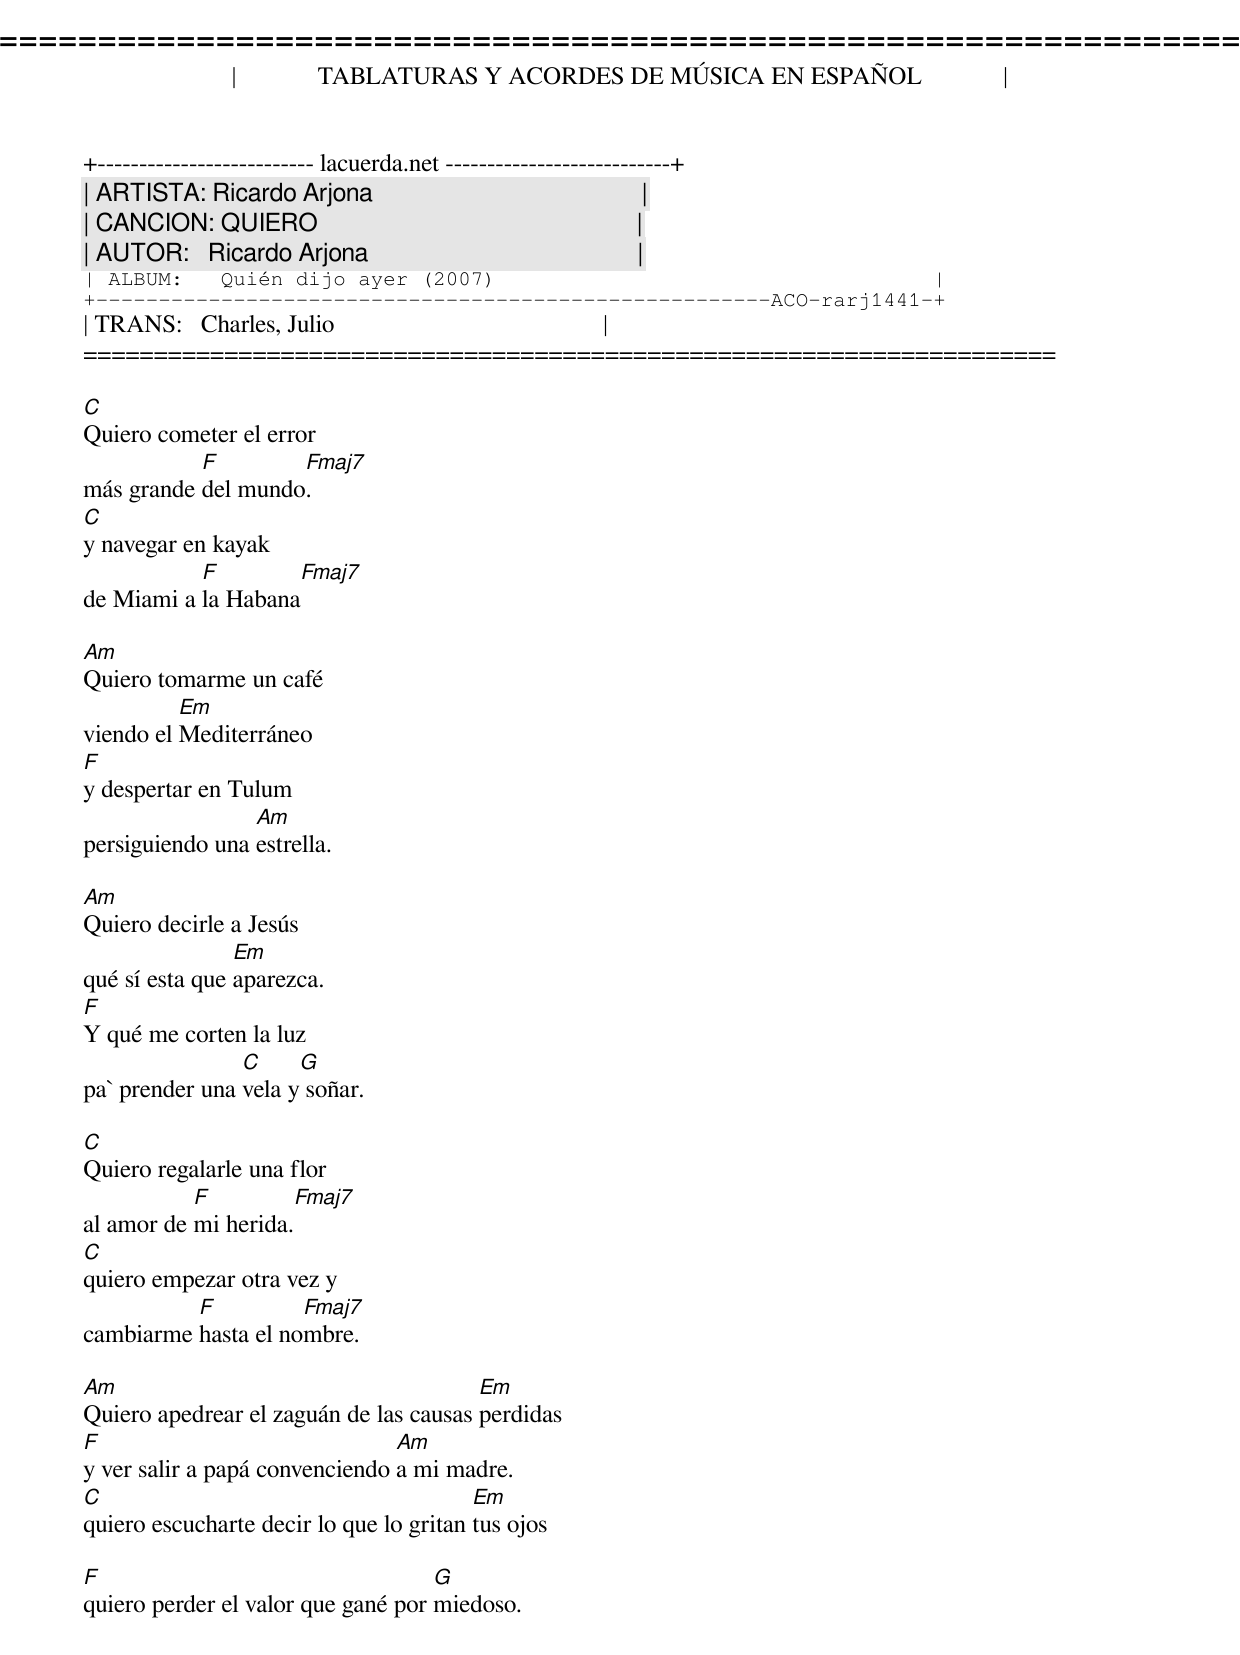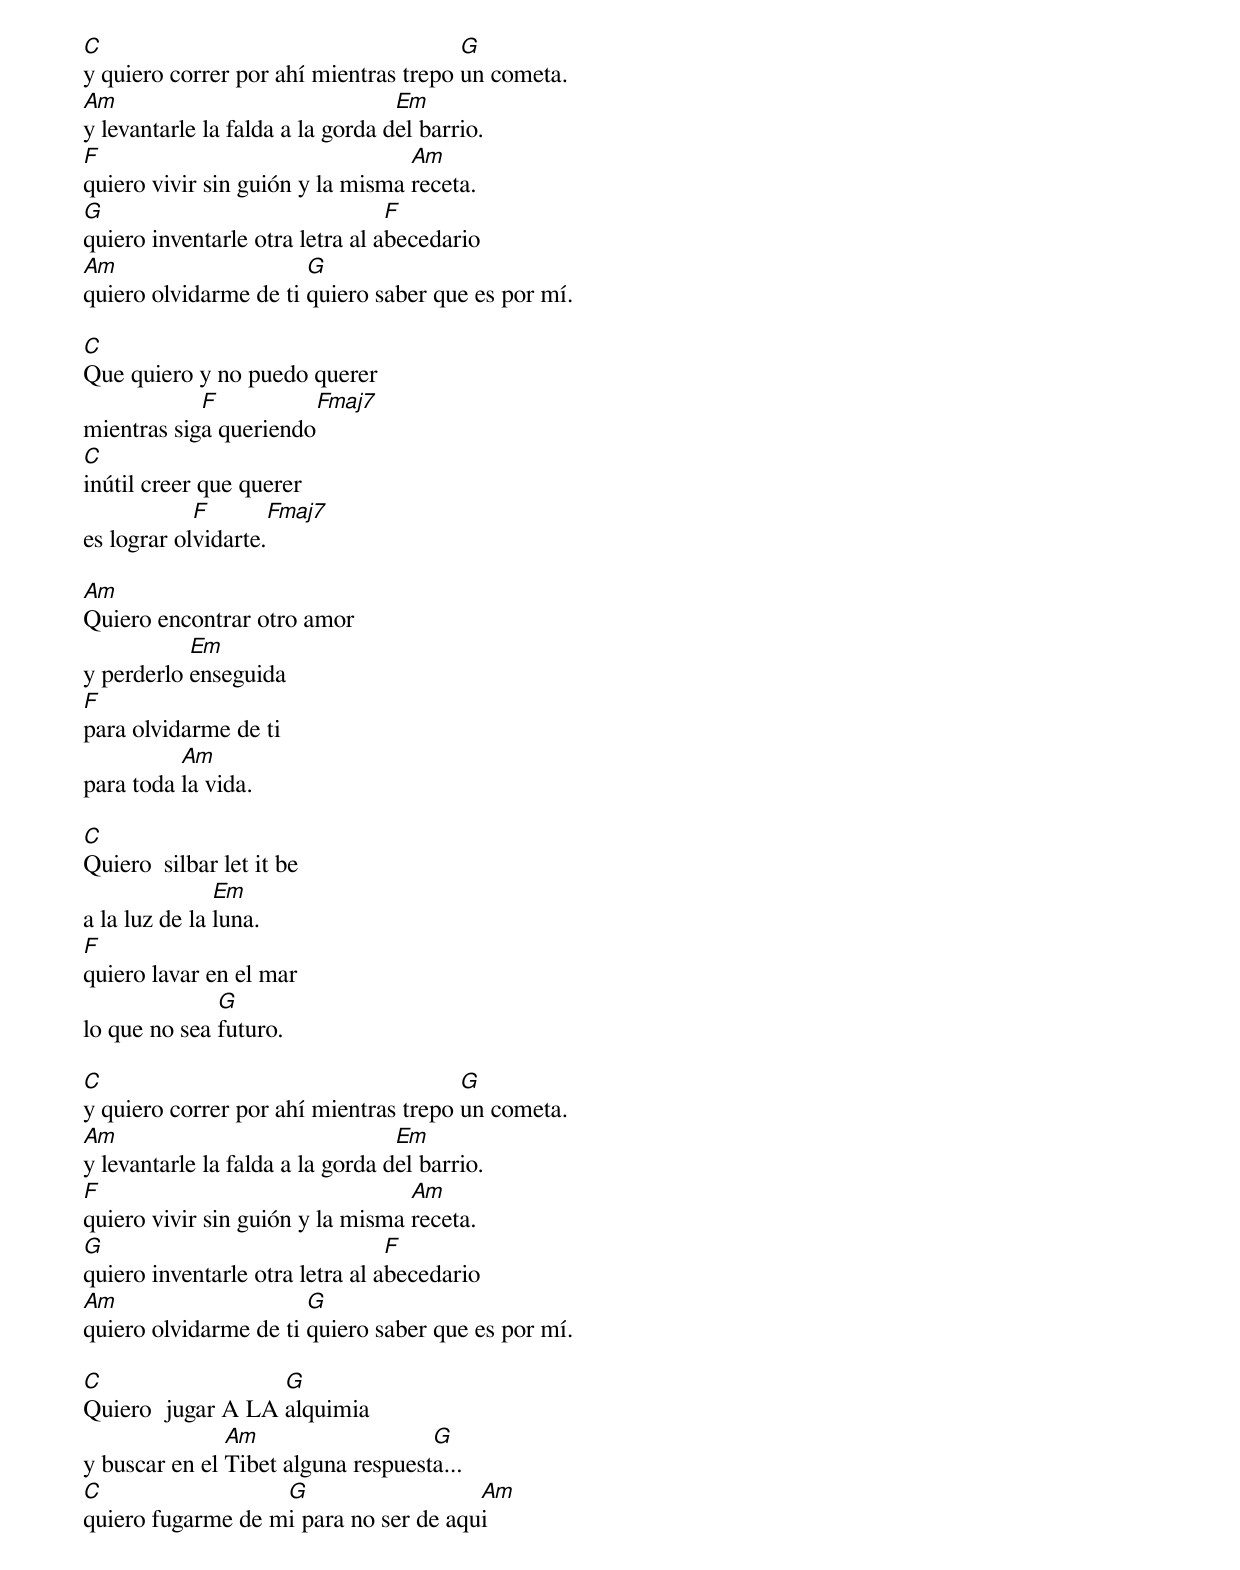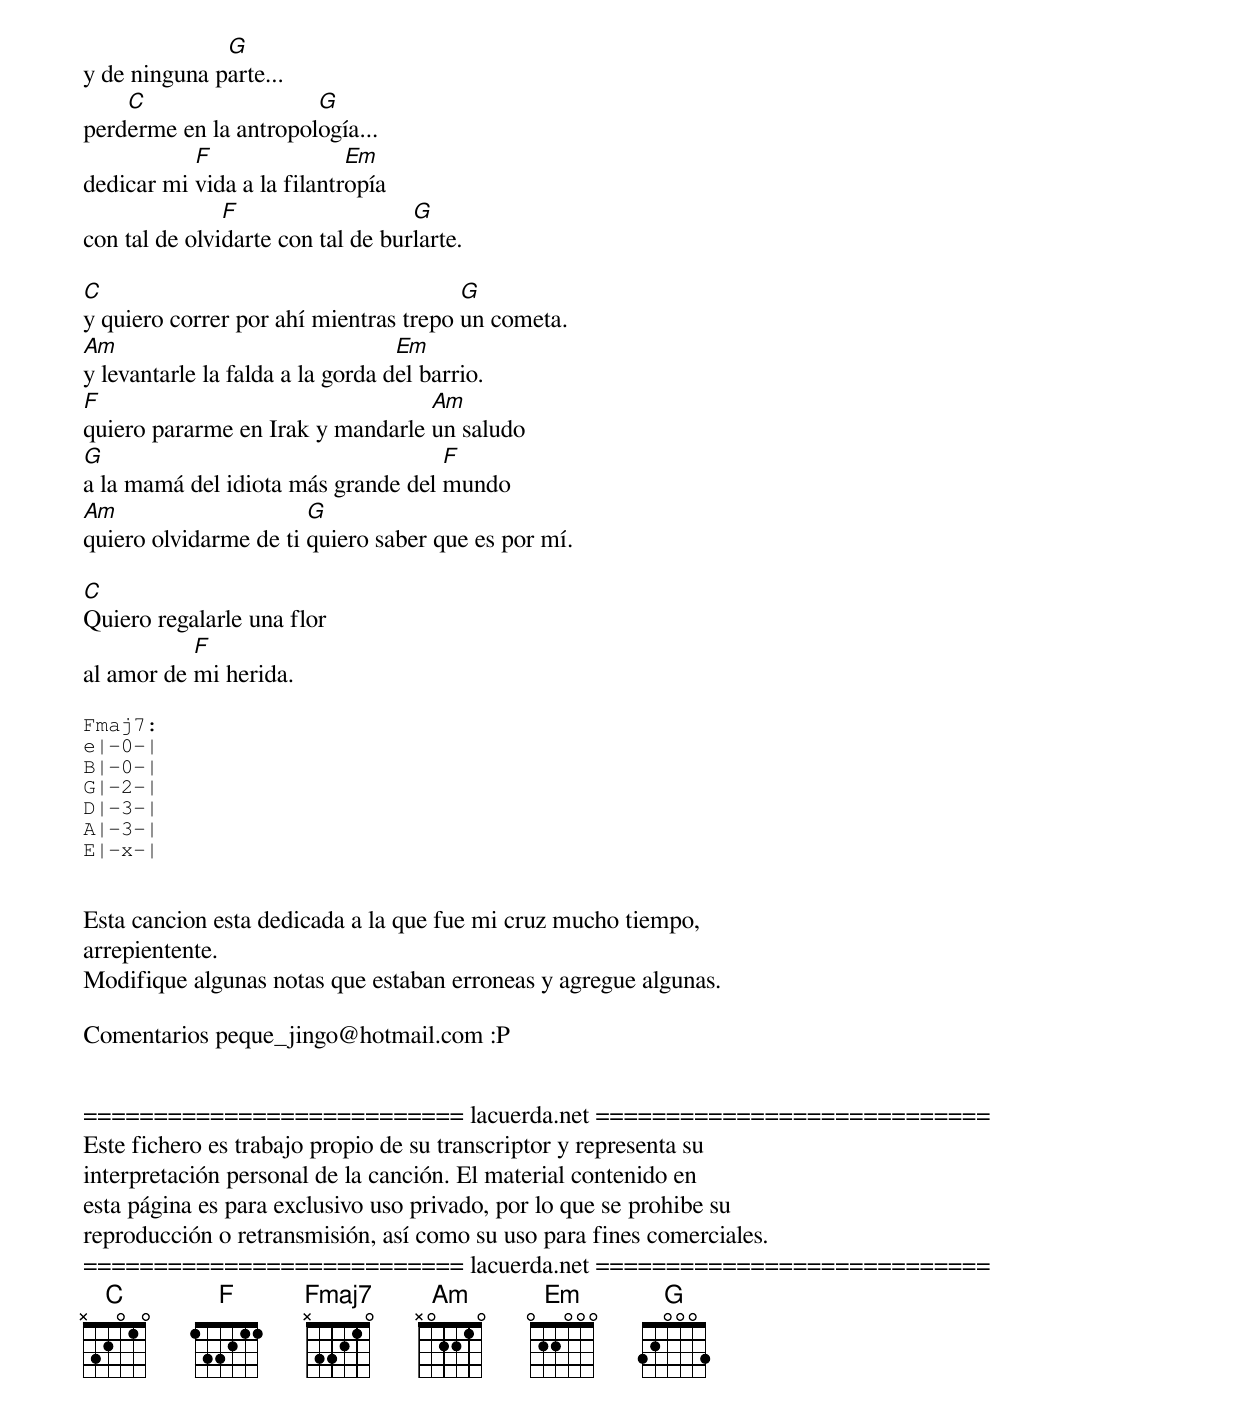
=====================================================================
|             TABLATURAS Y ACORDES DE MÚSICA EN ESPAÑOL             |
+-------------------------- lacuerda.net ---------------------------+
| ARTISTA: Ricardo Arjona                                           |
| CANCION: QUIERO                                                   |
| AUTOR:   Ricardo Arjona                                           |
| ALBUM:   Quién dijo ayer (2007)                                   |
+------------------------------------------------------ACO-rarj1441-+
| TRANS:   Charles, Julio                                           |
=====================================================================

C
Quiero cometer el error
           F        Fmaj7
más grande del mundo.
C
y navegar en kayak
           F        Fmaj7
de Miami a la Habana

Am
Quiero tomarme un café
          Em
viendo el Mediterráneo
F
y despertar en Tulum
                 Am
persiguiendo una estrella.

Am
Quiero decirle a Jesús
                Em
qué sí esta que aparezca.
F
Y qué me corten la luz
                C     G
pa` prender una vela y soñar.

C
Quiero regalarle una flor
           F         Fmaj7
al amor de mi herida.
C
quiero empezar otra vez y
          F          Fmaj7
cambiarme hasta el nombre.

Am                                      Em
Quiero apedrear el zaguán de las causas perdidas
F                               Am
y ver salir a papá convenciendo a mi madre.
C                                        Em
quiero escucharte decir lo que lo gritan tus ojos

F                                   G
quiero perder el valor que gané por miedoso.

C                                      G
y quiero correr por ahí mientras trepo un cometa.
Am                                Em
y levantarle la falda a la gorda del barrio.
F                                 Am
quiero vivir sin guión y la misma receta.
G                                F
quiero inventarle otra letra al abecedario
Am                     G
quiero olvidarme de ti quiero saber que es por mí.

C
Que quiero y no puedo querer
            F          Fmaj7
mientras siga queriendo
C
inútil creer que querer
            F       Fmaj7
es lograr olvidarte.

Am
Quiero encontrar otro amor
           Em
y perderlo enseguida
F
para olvidarme de ti
          Am
para toda la vida.

C
Quiero  silbar let it be
               Em
a la luz de la luna.
F
quiero lavar en el mar
              G
lo que no sea futuro.

C                                      G
y quiero correr por ahí mientras trepo un cometa.
Am                                Em
y levantarle la falda a la gorda del barrio.
F                                 Am
quiero vivir sin guión y la misma receta.
G                                F
quiero inventarle otra letra al abecedario
Am                     G
quiero olvidarme de ti quiero saber que es por mí.

C                  G
Quiero  jugar A LA alquimia
               Am                   G
y buscar en el Tibet alguna respuesta...
C                  G                   Am
quiero fugarme de mi para no ser de aqui
              G
y de ninguna parte...
    C                  G
perderme en la antropología...
           F                Em
dedicar mi vida a la filantropía
               F                   G
con tal de olvidarte con tal de burlarte.

C                                      G
y quiero correr por ahí mientras trepo un cometa.
Am                                Em
y levantarle la falda a la gorda del barrio.
F                                 Am
quiero pararme en Irak y mandarle un saludo
G                                   F
a la mamá del idiota más grande del mundo
Am                     G
quiero olvidarme de ti quiero saber que es por mí.

C
Quiero regalarle una flor
           F
al amor de mi herida.

Fmaj7:
e|-0-|
B|-0-|
G|-2-|
D|-3-|
A|-3-|
E|-x-|


Esta cancion esta dedicada a la que fue mi cruz mucho tiempo,
arrepientente.
Modifique algunas notas que estaban erroneas y agregue algunas.

Comentarios peque_jingo@hotmail.com :P


=========================== lacuerda.net ============================
Este fichero es trabajo propio de su transcriptor y representa su
interpretación personal de la canción. El material contenido en
esta página es para exclusivo uso privado, por lo que se prohibe su
reproducción o retransmisión, así como su uso para fines comerciales.
=========================== lacuerda.net ============================
